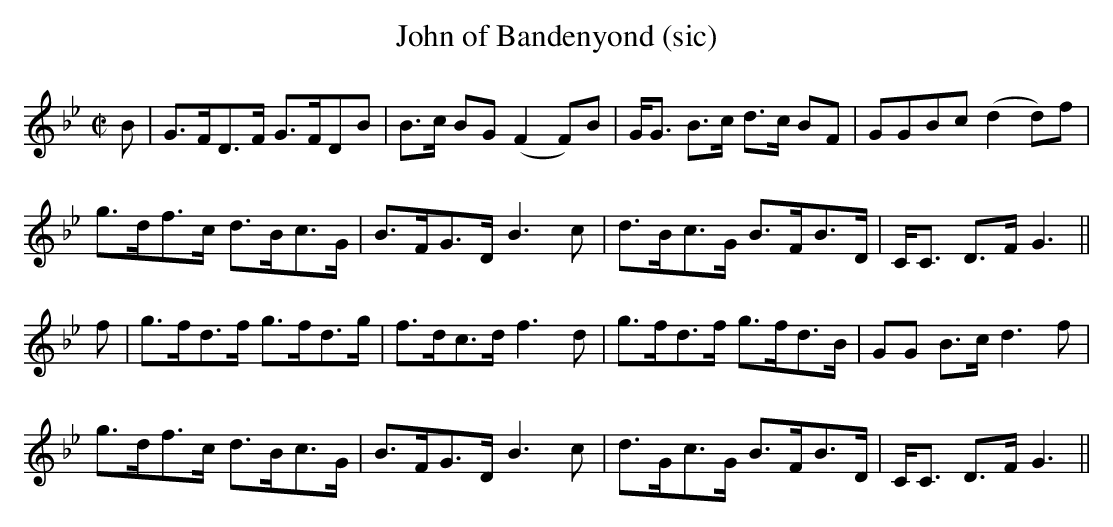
X:1
T:John of Bandenyond (sic)
M:C|
L:1/8
K:Gmin
B|G>FD>F G>FDB|B>c BG (F2 F)B|G<G B>c d>c BF|GGBc (d2 d)f|
g>df>c d>Bc>G|B>FG>D B3c|d>Bc>G B>FB>D|C<C D>F G3||
f|g>fd>f g>fd>g|f>dc>d f3d|g>fd>f g>fd>B|GG B>c d3f|
g>df>c d>Bc>G|B>FG>D B3c|d>Gc>G B>FB>D|C<C D>F G3||
